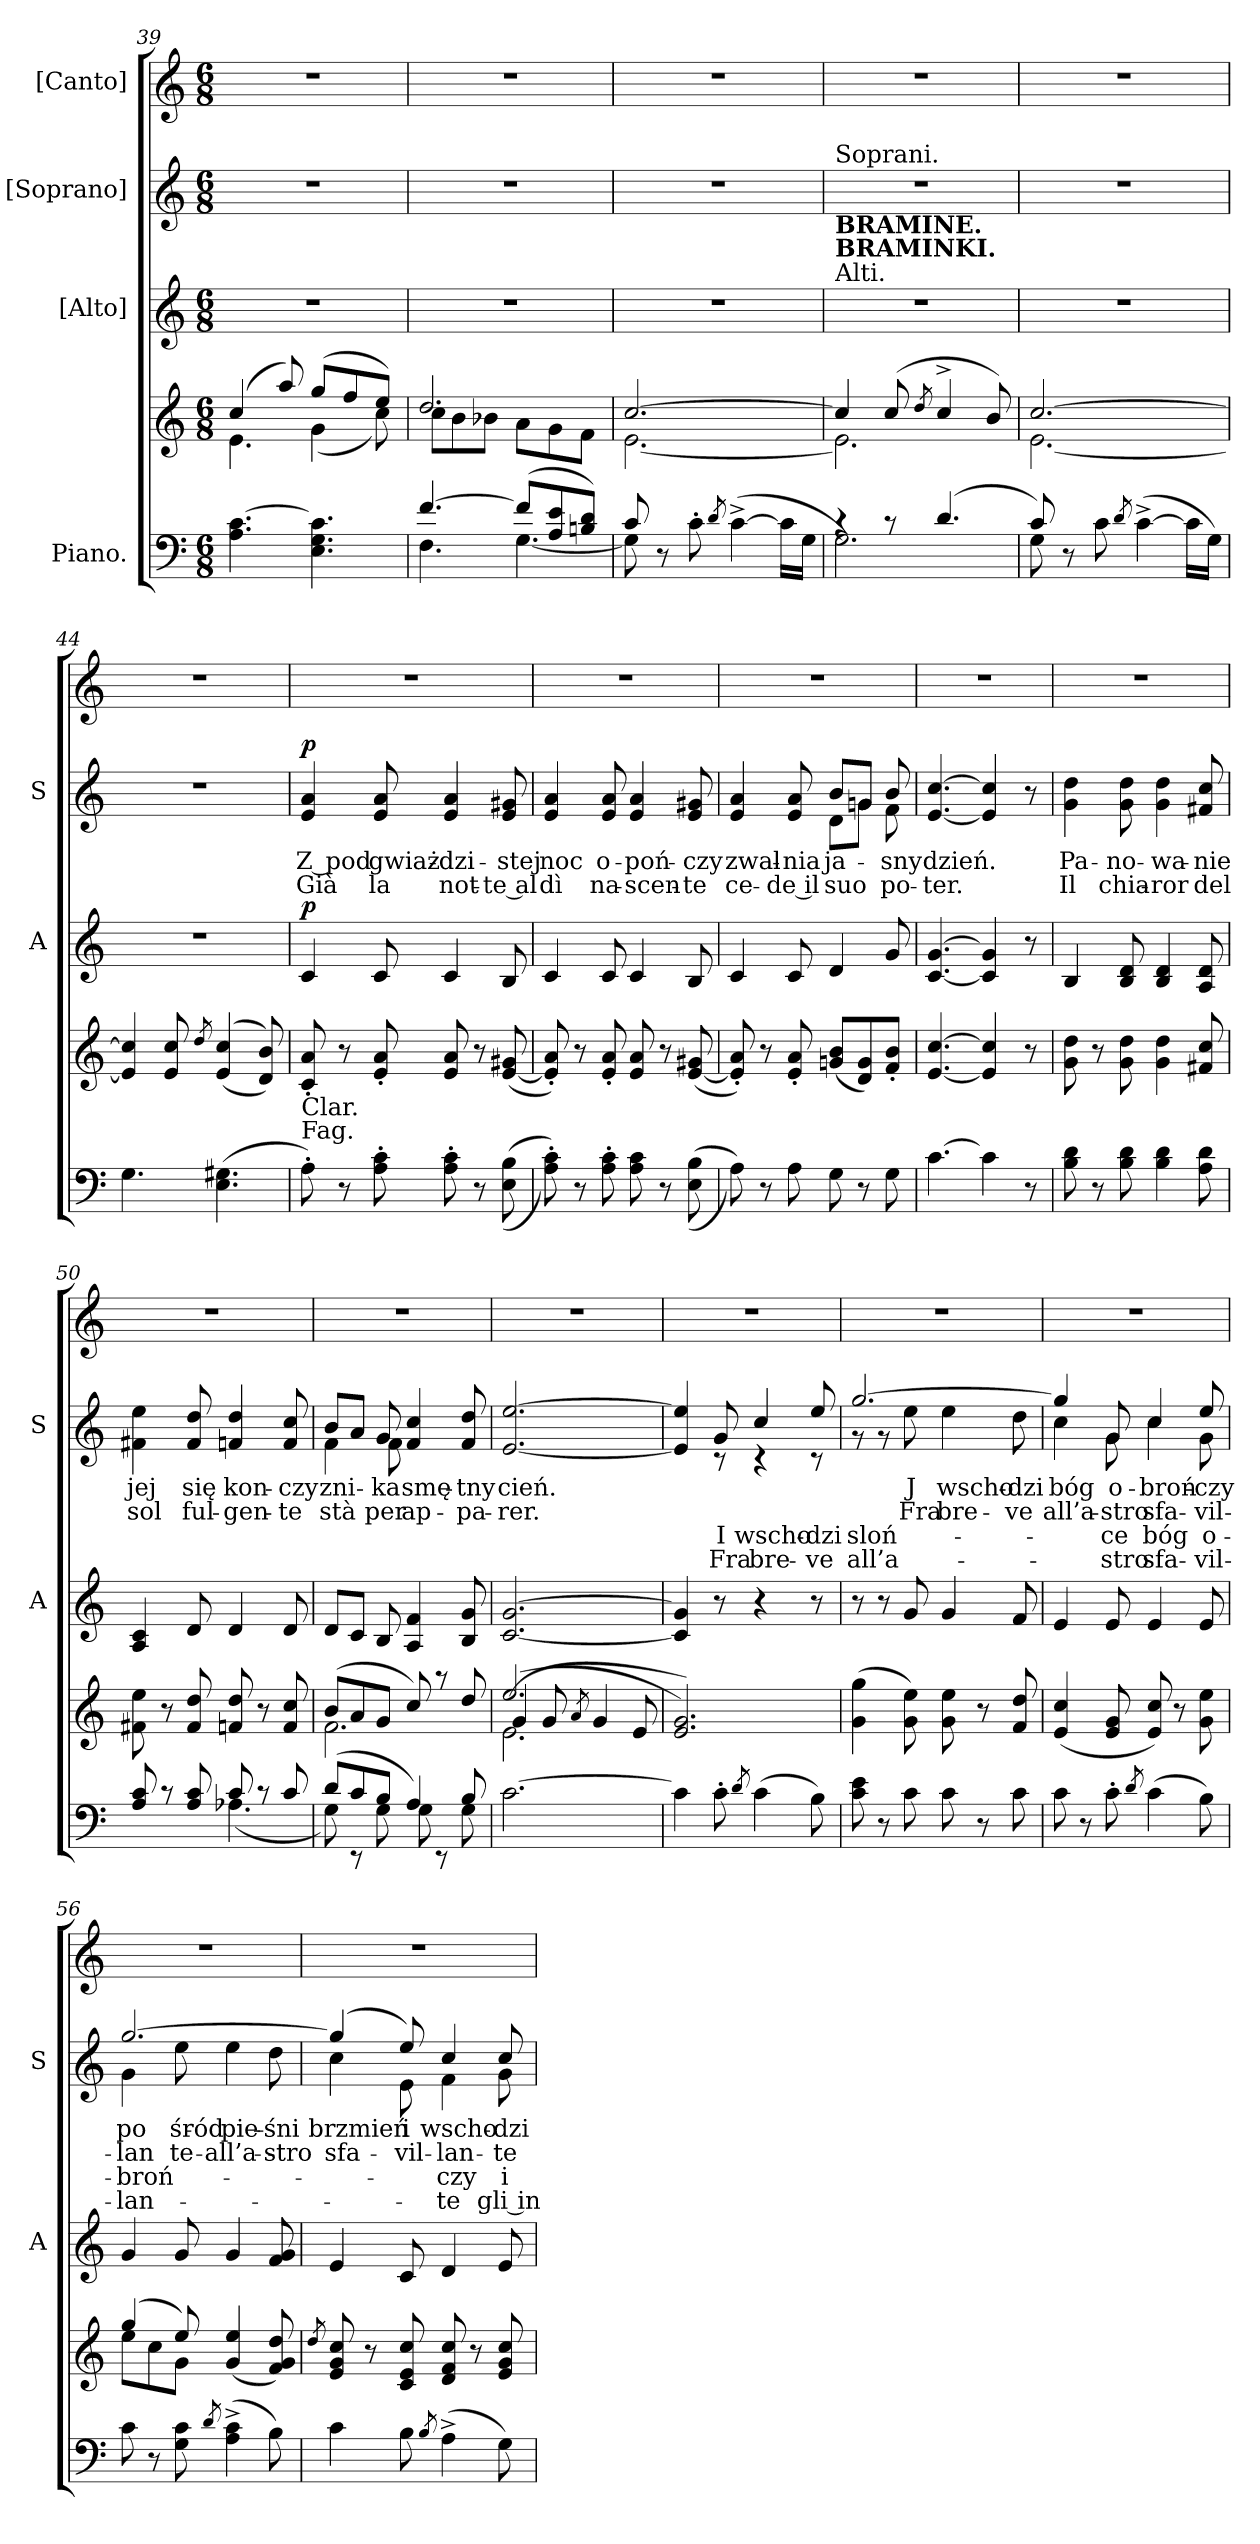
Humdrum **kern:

**kern	**kern	**kern	**dynam	**kern	**text	**text	**text	**text	**dynam	**kern
*part4	*part4	*part3	*part3	*part2	*part2	*part2	*part2	*part2	*part2	*part1
*staff5	*staff4	*staff3	*staff3	*staff2	*staff2	*staff2	*staff2	*staff2	*staff2	*staff1
*I"Piano.	*	*I"[Alto]	*	*I"[Soprano]	*	*	*	*	*	*I"[Canto]
*	*	*I'A	*	*I'S	*	*	*	*	*	*
*clefF4	*clefG2	*clefG2	*	*clefG2	*	*	*	*	*	*clefG2
*k[]	*k[]	*k[]	*	*k[]	*	*	*	*	*	*k[]
*C:	*C:	*C:	*	*C:	*	*	*	*	*	*C:
*M6/8	*M6/8	*M6/8	*	*M6/8	*	*	*	*	*	*M6/8
=39	=39	=39	=39	=39	=39	=39	=39	=39	=39	=39
*	*^	*	*	*	*	*	*	*	*	*
4.A\ [4.c\	(4cc/	4.e\	2.r	.	2.r	.	.	.	.	.	2.r
.	8aa/)	.	.	.	.	.	.	.	.	.	.
4.E\ 4.G\ 4.c]\	(8gg/L	(4g\	.	.	.	.	.	.	.	.	.
.	8ff/	.	.	.	.	.	.	.	.	.	.
.	8ee/J)	8cc\)	.	.	.	.	.	.	.	.	.
=40	=40	=40	=40	=40	=40	=40	=40	=40	=40	=40	=40
*^	*	*	*	*	*	*	*	*	*	*	*
[4.f/	4.F\	2.dd/	8cc\L	2.r	.	2.r	.	.	.	.	.	2.r
.	.	.	8b\	.	.	.	.	.	.	.	.	.
.	.	.	8b-X\J	.	.	.	.	.	.	.	.	.
(8f/L]	[4.G\	.	8a\L	.	.	.	.	.	.	.	.	.
8A/ 8e/	.	.	8g\	.	.	.	.	.	.	.	.	.
8Bn/ 8d/J)	.	.	8f\J	.	.	.	.	.	.	.	.	.
=41	=41	=41	=41	=41	=41	=41	=41	=41	=41	=41	=41	=41
8c/	8G\]	[2.cc/	[2.e\	2.r	.	2.r	.	.	.	.	.	2.r
8ryy	8r	.	.	.	.	.	.	.	.	.	.	.
8c'\	2ryy	.	.	.	.	.	.	.	.	.	.	.
8qd/	.	.	.	.	.	.	.	.	.	.	.	.
(>[4c^\	.	.	.	.	.	.	.	.	.	.	.	.
16c\LL]	.	.	.	.	.	.	.	.	.	.	.	.
16G\JJ	.	.	.	.	.	.	.	.	.	.	.	.
=42	=42	=42	=42	=42	=42	=42	=42	=42	=42	=42	=42	=42
!	!	!	!	!	!	!LO:TX:a:t=Soprani.	!	!	!	!	!	!
!	!	!	!	!	!	!LO:TX:b:B:t=BRAMINE.\nBRAMINKI.	!	!	!	!	!	!
!	!	!	!	!LO:TX:a:t=Alti.	!	!	!	!	!	!	!	!
4rc	2.G\)	4cc/]	2.e\]	2.r	.	2.r	.	.	.	.	.	2.r
8rc	.	(8cc/	.	.	.	.	.	.	.	.	.	.
.	.	8qdd/	.	.	.	.	.	.	.	.	.	.
(4.d/	.	4cc^/	.	.	.	.	.	.	.	.	.	.
.	.	8b/)	.	.	.	.	.	.	.	.	.	.
=43	=43	=43	=43	=43	=43	=43	=43	=43	=43	=43	=43	=43
8c/)	8G\	[2.cc/	[2.e\	2.r	.	2.r	.	.	.	.	.	2.r
8r	8ryy	.	.	.	.	.	.	.	.	.	.	.
2ryy	8c\	.	.	.	.	.	.	.	.	.	.	.
.	8qd/	.	.	.	.	.	.	.	.	.	.	.
.	([4c^\	.	.	.	.	.	.	.	.	.	.	.
.	16c\LL]	.	.	.	.	.	.	.	.	.	.	.
.	16G\JJ)	.	.	.	.	.	.	.	.	.	.	.
*v	*v	*	*	*	*	*	*	*	*	*	*	*
*	*v	*v	*	*	*	*	*	*	*	*	*
=44	=44	=44	=44	=44	=44	=44	=44	=44	=44	=44
4.G\	4e]/ 4cc]/	2.r	.	2.r	.	.	.	.	.	2.r
.	8e/ 8cc/	.	.	.	.	.	.	.	.	.
.	8qdd/	.	.	.	.	.	.	.	.	.
(4.E\ 4.G#X\	(<(>4e/ 4cc/	.	.	.	.	.	.	.	.	.
.	8d/ 8b/))	.	.	.	.	.	.	.	.	.
=45	=45	=45	=45	=45	=45	=45	=45	=45	=45	=45
!LO:TX:a:t=Clar.\nFag.	!	!	!	!	!	!	!	!	!	!
!	!	!	!LO:DY:a	!	!	!	!	!	!LO:DY:a	!
8A'\)	8c'/ 8a'/	4c/	p	4e/ 4a/	Z pod	Già	.	.	p	2.r
8r	8r	.	.	.	.	.	.	.	.	.
8A'\ 8c'\	8e'/ 8a'/	8c/	.	8e/ 8a/	gwiaż-	la	.	.	.	.
8A'\ 8c'\	8e/ 8a/	4c/	.	4e/ 4a/	-dzi-	not-	.	.	.	.
8r	8r	.	.	.	.	.	.	.	.	.
(<(>8E\ 8B\	(>[8e/ 8g#X/	8B/	.	8e/ 8g#X/	-stej	-te al	.	.	.	.
=46	=46	=46	=46	=46	=46	=46	=46	=46	=46	=46
8A'\ 8c'\))	8e]'/ 8a'/)	4c/	.	4e/ 4a/	noc	dì	.	.	.	2.r
8r	8r	.	.	.	.	.	.	.	.	.
8A'\ 8c'\	8e'/ 8a'/	8c/	.	8e/ 8a/	o-	na-	.	.	.	.
8A\ 8c\	8e/ 8a/	4c/	.	4e/ 4a/	-poń-	-scen-	.	.	.	.
8r	8r	.	.	.	.	.	.	.	.	.
(<(>8E\ 8B\	(>[8e/ 8g#X/	8B/	.	8e/ 8g#X/	-czy	-te	.	.	.	.
=47	=47	=47	=47	=47	=47	=47	=47	=47	=47	=47
*	*	*	*	*^	*	*	*	*	*	*
8A\))	8e]'/ 8a'/)	4c/	.	4e/ 4a/	4.ryy	zwal-	ce-	.	.	.	2.r
8r	8r	.	.	.	.	.	.	.	.	.	.
8A\	8e'/ 8a'/	8c/	.	8e/ 8a/	.	-nia	-de il	.	.	.	.
8G\	(8gn/ 8b/L	4d/	.	8b/L	8d\L	ja-	suo	.	.	.	.
8r	8d/ 8g/)	.	.	8g/J	8gn\J	.	.	.	.	.	.
8G\	8f'/ 8b'/J	8g/	.	8b/	8f\	-sny	po-	.	.	.	.
*	*	*	*	*v	*v	*	*	*	*	*	*
=48	=48	=48	=48	=48	=48	=48	=48	=48	=48	=48
[4.c\	[4.e/ [4.cc/	[4.c/ [4.g/	.	[4.e/ [4.cc/	dzień.	-ter.	.	.	.	2.r
4c\]	4e]/ 4cc]/	4c]/ 4g]/	.	4e]/ 4cc]/	.	.	.	.	.	.
8r	8r	8r	.	8r	.	.	.	.	.	.
=49	=49	=49	=49	=49	=49	=49	=49	=49	=49	=49
8B\ 8d\	8g\ 8dd\	4B/	.	4g\ 4dd\	Pa-	Il	.	.	.	2.r
8r	8r	.	.	.	.	.	.	.	.	.
8B\ 8d\	8g\ 8dd\	8B/ 8d/	.	8g\ 8dd\	-no-	chia-	.	.	.	.
4B\ 4d\	4g\ 4dd\	4B/ 4d/	.	4g\ 4dd\	-wa-	-ror	.	.	.	.
8A\ 8d\	8f#X/ 8cc/	8A/ 8d/	.	8f#X/ 8cc/	-nie	del	.	.	.	.
=50	=50	=50	=50	=50	=50	=50	=50	=50	=50	=50
*^	*	*	*	*	*	*	*	*	*	*
8A/ 8c/	4.ryy	8f#X\ 8ee\	4A/ 4c/	.	4f#X\ 4ee\	jej	sol	.	.	.	2.r
8rc	.	8r	.	.	.	.	.	.	.	.	.
8A/ 8c/	.	8f#/ 8dd/	8d/	.	8f#/ 8dd/	się	ful-	.	.	.	.
8c/	(4.A-X\	8fn/ 8dd/	4d/	.	4fn/ 4dd/	kon-	-gen-	.	.	.	.
8rc	.	8r	.	.	.	.	.	.	.	.	.
8c/	.	8f/ 8cc/	8d/	.	8f/ 8cc/	-czy	-te	.	.	.	.
=51	=51	=51	=51	=51	=51	=51	=51	=51	=51	=51	=51
*	*	*^	*	*	*^	*	*	*	*	*	*
(8d/L	8G\)	(8b/L	2.f\	8d/L	.	8b/L	4f\	zni-	stà	.	.	.	2.r
8c/	8rEE	8a/	.	8c/J	.	8a/J	.	.	.	.	.	.	.
8B/J	8G\	8g/J	.	8B/	.	8g/	8f\	-ka	per	.	.	.	.
4A/)	8G\	8cc/)	.	4A/ 4f/	.	4f/ 4cc/	8ryy	smę-	ap-	.	.	.	.
.	8rEE	8raa	.	.	.	.	4ryy	.	.	.	.	.	.
8B/	8G\	8dd/	.	8B/ 8g/	.	8f/ 8dd/	.	-tny	-pa-	.	.	.	.
*v	*v	*	*	*	*	*v	*v	*	*	*	*	*	*
=52	=52	=52	=52	=52	=52	=52	=52	=52	=52	=52	=52
*	*	*^	*	*	*	*	*	*	*	*	*
[2.c\	(<2.ee/	4g/	(2.e\	[2.c/ [2.g/	.	[2.e/ [2.ee/	cień.	-rer.	.	.	.	2.r
.	.	8g/	.	.	.	.	.	.	.	.	.	.
.	.	8qa/	.	.	.	.	.	.	.	.	.	.
.	.	4g/	.	.	.	.	.	.	.	.	.	.
.	.	8e/	.	.	.	.	.	.	.	.	.	.
*	*v	*v	*v	*	*	*	*	*	*	*	*	*
=53	=53	=53	=53	=53	=53	=53	=53	=53	=53	=53
*	*	*	*	*^	*	*	*	*	*	*
4c\]	2.e/ 2.g/))	4c]/ 4g]/	.	4e]/ 4ee]/	4ryy	.	.	.	.	.	2.r
8c'\	.	8r	.	8g/	8rc	.	.	I	Fra	.	.
8qd/	.	.	.	.	.	.	.	.	.	.	.
(4c\	.	4r	.	4cc/	4rc	.	.	wscho-	bre-	.	.
8B\)	.	8r	.	8ee/	8rc	.	.	-dzi	-ve	.	.
=54	=54	=54	=54	=54	=54	=54	=54	=54	=54	=54	=54
8c\ 8e\	(4g\ 4gg\	8r	.	[2.gg/	8rg	.	.	sloń-	all’a-	.	2.r
8r	.	8r	.	.	8rg	.	.	.	.	.	.
8c\	8g\ 8ee\)	8g/	.	.	8ee\	J	Fra	.	.	.	.
8c\	8g\ 8ee\	4g/	.	.	4ee\	wscho-	bre-	.	.	.	.
8r	8r	.	.	.	.	.	.	.	.	.	.
8c\	8f/ 8dd/	8f/	.	.	8dd\	-dzi	-ve	.	.	.	.
=55	=55	=55	=55	=55	=55	=55	=55	=55	=55	=55	=55
8c\	(4e/ 4cc/	4e/	.	4gg/]	4cc\	bóg	all’a-	.	.	.	2.r
8r	.	.	.	.	.	.	.	.	.	.	.
8c'\	8e/ 8g/	8e/	.	8g/	8g\	o-	-stro	-ce	-stro	.	.
8qd/	.	.	.	.	.	.	.	.	.	.	.
(4c\	8e/ 8cc/)	4e/	.	4cc/	4cc\	-broń-	sfa-	bóg	sfa-	.	.
.	8r	.	.	.	.	.	.	.	.	.	.
8B\)	8g\ 8ee\	8e/	.	8ee/	8g\	-czy	-vil-	o-	-vil-	.	.
=56	=56	=56	=56	=56	=56	=56	=56	=56	=56	=56	=56
*	*^	*	*	*	*	*	*	*	*	*	*
8c\	(4gg/	8ee\L	4g/	.	[2.gg/	4g\	po-	-lan-	-broń-	-lan-	.	2.r
8r	.	8cc\	.	.	.	.	.	.	.	.	.	.
8G\ 8c\	8ee/)	8g\J	8g/	.	.	8ee\	-śród	-te	.	.	.	.
8qd/	.	.	.	.	.	.	.	.	.	.	.	.
(4A^\ 4c^\	(4g/ 4ee/	4.ryy	4g/	.	.	4ee\	pie-	all’a-	.	.	.	.
8B\)	8f/ 8g/ 8dd/)	.	8f/ 8g/	.	.	8dd\	-śni	-stro	.	.	.	.
*	*v	*v	*	*	*	*	*	*	*	*	*	*
=57	=57	=57	=57	=57	=57	=57	=57	=57	=57	=57	=57
.	8qdd/	.	.	.	.	.	.	.	.	.	.
4c\	8e/ 8g/ 8cc/	4e/	.	(4gg/]	4cc\	brzmień	sfa-	.	.	.	2.r
.	8r	.	.	.	.	.	.	.	.	.	.
8B\	8c/ 8e/ 8cc/	8c/	.	8ee/)	8e\	i	-vil-	.	.	.	.
8qB/	.	.	.	.	.	.	.	.	.	.	.
(4A^\	8d/ 8f/ 8cc/	4d/	.	4cc/	4f\	wscho-	-lan-	-czy	-te	.	.
.	8r	.	.	.	.	.	.	.	.	.	.
8G\)	8e/ 8g/ 8cc/	8e/	.	8cc/	8g\	-dzi	-te	i	gli in-	.	.
*	*	*	*	*v	*v	*	*	*	*	*	*
=	=	=	=	=	=	=	=	=	=	=
*-	*-	*-	*-	*-	*-	*-	*-	*-	*-	*-
